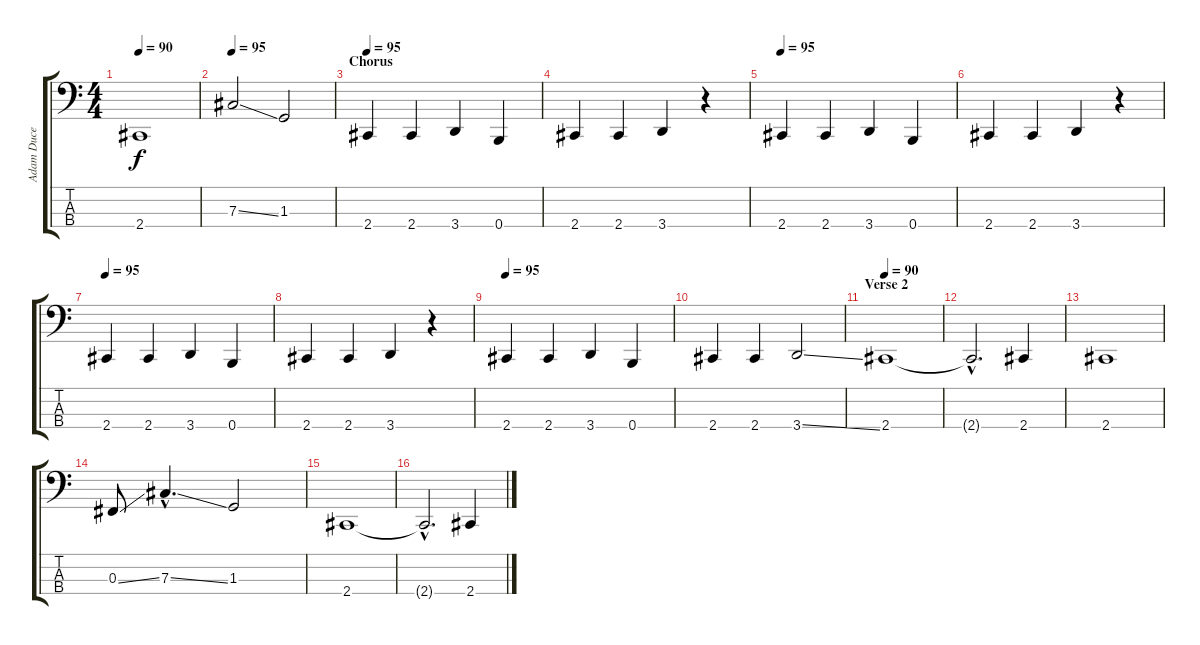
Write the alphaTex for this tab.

\track ("Adam Duce - Bass" "Adam Duce ") {instrument electricbasspick}
\staff {score tabs}
\tuning (E2 B1 Gb1 B0) {hide}
\ts (4 4)
\tempo 90
\clef f4
\ks c
2.4.1{dy f} |
\tempo 95
7.3{ss}.2 1.3.2 |
\section ("" "Chorus")
\tempo 95
2.4.4{volume 16 balance 8 instrument electricbasspick} 2.4.4 3.4.4 0.4.4 |
2.4.4 2.4.4 3.4.4 r.4 |
\tempo 95
2.4.4{volume 16 balance 8 instrument electricbasspick} 2.4.4 3.4.4 0.4.4 |
2.4.4 2.4.4 3.4.4 r.4 |
\tempo 95
2.4.4{volume 16 balance 8 instrument electricbasspick} 2.4.4 3.4.4 0.4.4 |
2.4.4 2.4.4 3.4.4 r.4 |
\tempo 95
2.4.4 2.4.4 3.4.4 0.4.4 |
2.4.4 2.4.4 3.4{ss}.2 |
\section ("" "Verse 2")
\tempo 90
2.4.1 |
2.4{hac t}.2{d} 2.4.4 |
2.4.1 |
0.3{ss}.8 7.3{ss hac}.4{d} 1.3.2 |
2.4.1 |
2.4{hac t}.2{d} 2.4.4
